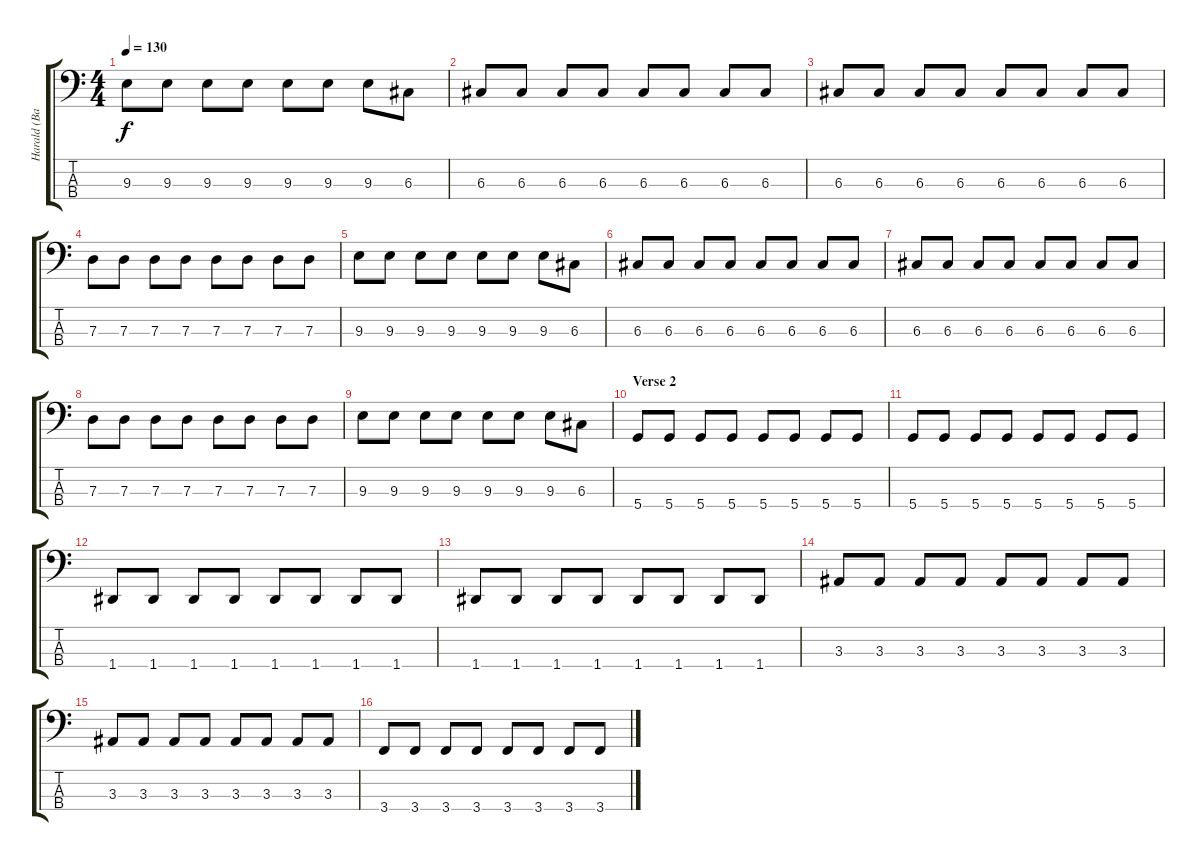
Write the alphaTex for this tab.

\track ("Harald (Bass)" "Harald (Ba") {instrument electricbasspick}
\staff {score tabs}
\tuning (F2 C2 G1 D1) {hide}
\ts (4 4)
\tempo 130
\clef f4
\ks c
9.3.8{dy f} 9.3.8 9.3.8 9.3.8 9.3.8 9.3.8 9.3.8 6.3.8 |
6.3.8 6.3.8 6.3.8 6.3.8 6.3.8 6.3.8 6.3.8 6.3.8 |
6.3.8 6.3.8 6.3.8 6.3.8 6.3.8 6.3.8 6.3.8 6.3.8 |
7.3.8 7.3.8 7.3.8 7.3.8 7.3.8 7.3.8 7.3.8 7.3.8 |
9.3.8 9.3.8 9.3.8 9.3.8 9.3.8 9.3.8 9.3.8 6.3.8 |
6.3.8 6.3.8 6.3.8 6.3.8 6.3.8 6.3.8 6.3.8 6.3.8 |
6.3.8 6.3.8 6.3.8 6.3.8 6.3.8 6.3.8 6.3.8 6.3.8 |
7.3.8 7.3.8 7.3.8 7.3.8 7.3.8 7.3.8 7.3.8 7.3.8 |
9.3.8 9.3.8 9.3.8 9.3.8 9.3.8 9.3.8 9.3.8 6.3.8 |
\section ("" "Verse 2")
5.4.8 5.4.8 5.4.8 5.4.8 5.4.8 5.4.8 5.4.8 5.4.8 |
5.4.8 5.4.8 5.4.8 5.4.8 5.4.8 5.4.8 5.4.8 5.4.8 |
1.4.8 1.4.8 1.4.8 1.4.8 1.4.8 1.4.8 1.4.8 1.4.8 |
1.4.8 1.4.8 1.4.8 1.4.8 1.4.8 1.4.8 1.4.8 1.4.8 |
3.3.8 3.3.8 3.3.8 3.3.8 3.3.8 3.3.8 3.3.8 3.3.8 |
3.3.8 3.3.8 3.3.8 3.3.8 3.3.8 3.3.8 3.3.8 3.3.8 |
3.4.8 3.4.8 3.4.8 3.4.8 3.4.8 3.4.8 3.4.8 3.4.8
